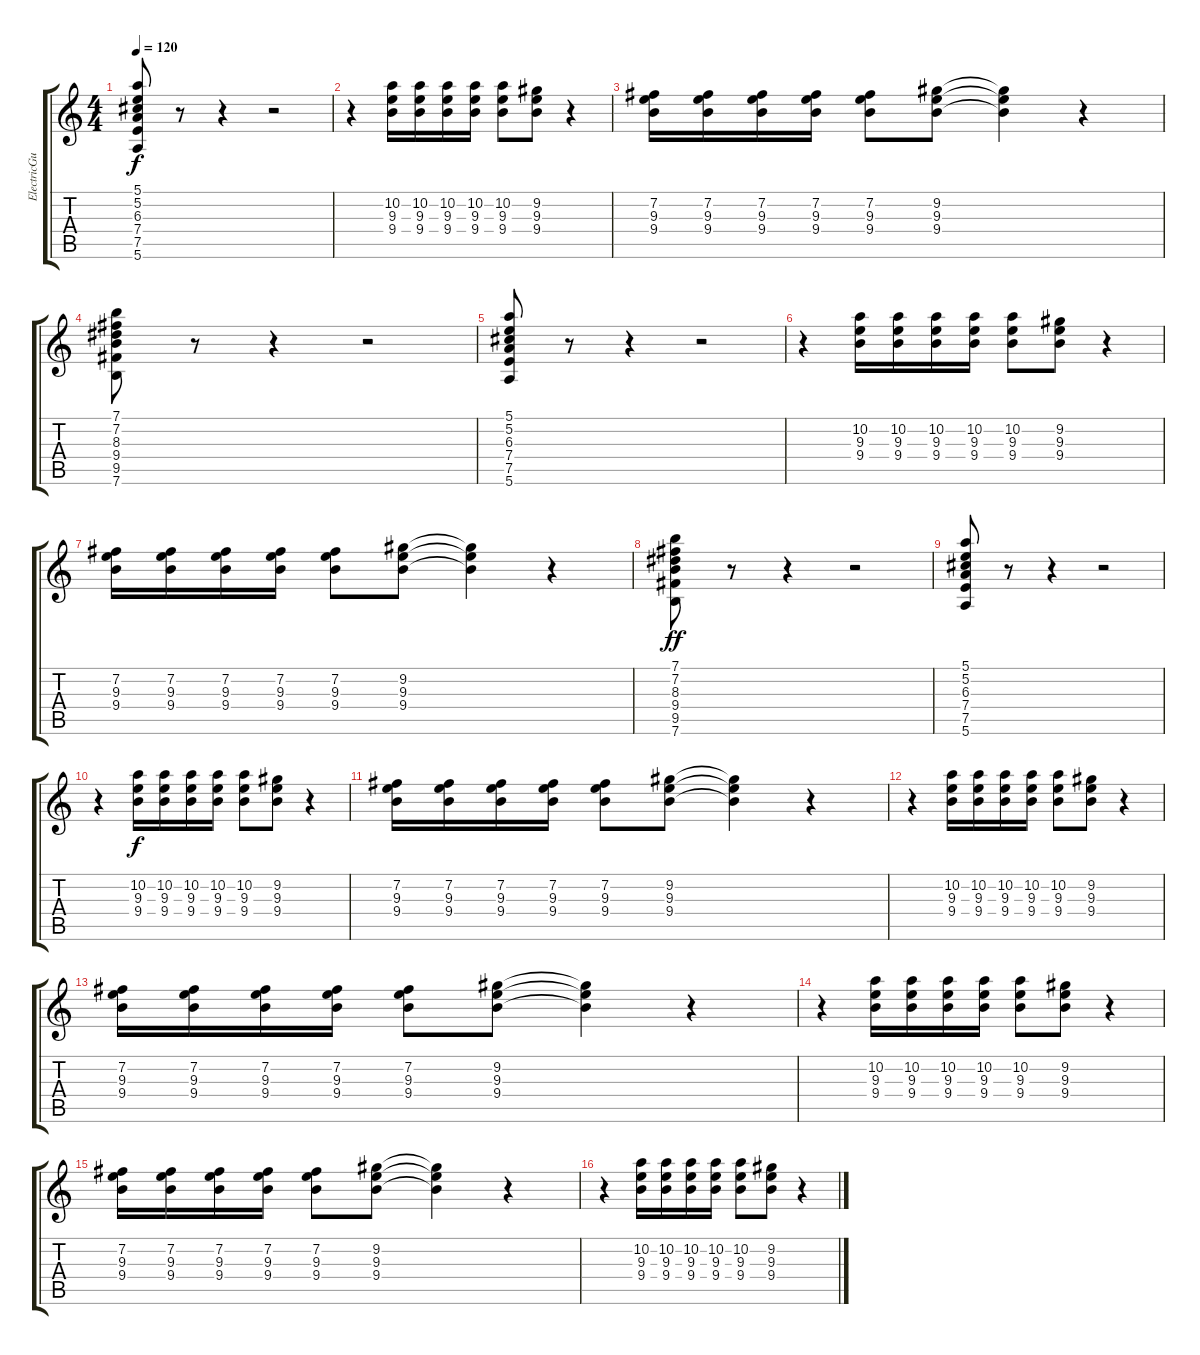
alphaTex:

\track ("ElectricGuitar1" "ElectricGu") {instrument distortionguitar}
\staff {score tabs}
\tuning (E4 B3 G3 D3 A2 E2) {hide}
\ts (4 4)
\tempo 120
\clef g2
\ks c
(5.1 5.2 6.3 7.4 7.5 5.6).8{dy f} r.8 r.4 r.2 |
r.4 (10.2 9.3 9.4).16 (10.2 9.3 9.4).16 (10.2 9.3 9.4).16 (10.2 9.3 9.4).16 (10.2 9.3 9.4).8 (9.2 9.3 9.4).8 r.4 |
(7.2 9.3 9.4).16 (7.2 9.3 9.4).16 (7.2 9.3 9.4).16 (7.2 9.3 9.4).16 (7.2 9.3 9.4).8 (9.2 9.3 9.4).8 (9.2{t} 9.3{t} 9.4{t}).4 r.4 |
(7.1 7.2 8.3 9.4 9.5 7.6).8 r.8 r.4 r.2 |
(5.1 5.2 6.3 7.4 7.5 5.6).8 r.8 r.4 r.2 |
r.4 (10.2 9.3 9.4).16 (10.2 9.3 9.4).16 (10.2 9.3 9.4).16 (10.2 9.3 9.4).16 (10.2 9.3 9.4).8 (9.2 9.3 9.4).8 r.4 |
(7.2 9.3 9.4).16 (7.2 9.3 9.4).16 (7.2 9.3 9.4).16 (7.2 9.3 9.4).16 (7.2 9.3 9.4).8 (9.2 9.3 9.4).8 (9.2{t} 9.3{t} 9.4{t}).4 r.4 |
(7.1 7.2 8.3 9.4 9.5 7.6).8{dy ff} r.8 r.4 r.2 |
(5.1 5.2 6.3 7.4 7.5 5.6).8 r.8 r.4 r.2 |
r.4 (10.2 9.3 9.4).16{dy f} (10.2 9.3 9.4).16 (10.2 9.3 9.4).16 (10.2 9.3 9.4).16 (10.2 9.3 9.4).8 (9.2 9.3 9.4).8 r.4 |
(7.2 9.3 9.4).16 (7.2 9.3 9.4).16 (7.2 9.3 9.4).16 (7.2 9.3 9.4).16 (7.2 9.3 9.4).8 (9.2 9.3 9.4).8 (9.2{t} 9.3{t} 9.4{t}).4 r.4 |
r.4 (10.2 9.3 9.4).16 (10.2 9.3 9.4).16 (10.2 9.3 9.4).16 (10.2 9.3 9.4).16 (10.2 9.3 9.4).8 (9.2 9.3 9.4).8 r.4 |
(7.2 9.3 9.4).16 (7.2 9.3 9.4).16 (7.2 9.3 9.4).16 (7.2 9.3 9.4).16 (7.2 9.3 9.4).8 (9.2 9.3 9.4).8 (9.2{t} 9.3{t} 9.4{t}).4 r.4 |
r.4 (10.2 9.3 9.4).16 (10.2 9.3 9.4).16 (10.2 9.3 9.4).16 (10.2 9.3 9.4).16 (10.2 9.3 9.4).8 (9.2 9.3 9.4).8 r.4 |
(7.2 9.3 9.4).16 (7.2 9.3 9.4).16 (7.2 9.3 9.4).16 (7.2 9.3 9.4).16 (7.2 9.3 9.4).8 (9.2 9.3 9.4).8 (9.2{t} 9.3{t} 9.4{t}).4 r.4 |
r.4 (10.2 9.3 9.4).16 (10.2 9.3 9.4).16 (10.2 9.3 9.4).16 (10.2 9.3 9.4).16 (10.2 9.3 9.4).8 (9.2 9.3 9.4).8 r.4
